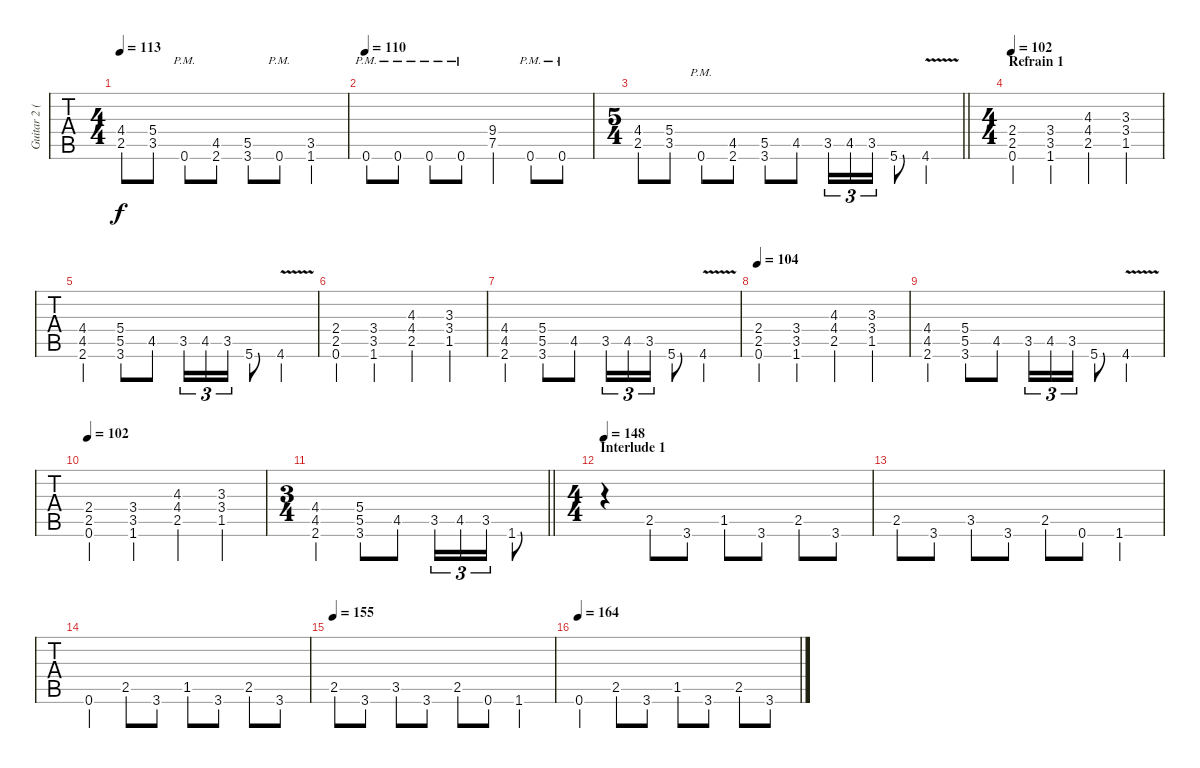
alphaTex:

\track ("Guitar 2 (James Murphy)" "Guitar 2 (") {instrument distortionguitar}
\staff {tabs}
\tuning (D4 A3 F3 C3 G2 D2) {hide}
\ts (4 4)
\tempo 113
\clef g2
\ks c
(4.4 2.5).8{dy f} (5.4 3.5).8 0.6{pm}.8 (4.5 2.6).8 (5.5 3.6).8 0.6{pm}.8 (3.5 1.6).4 |
\tempo 110
0.6{pm}.8 0.6{pm}.8 0.6{pm}.8 0.6{pm}.8 (9.4 7.5).4 0.6{pm}.8 0.6{pm}.8 |
\ts (5 4)
\barLineRight lightlight
(4.4 2.5).8 (5.4 3.5).8 0.6{pm}.8 (4.5 2.6).8 (5.5 3.6).8 4.5.8 3.5.16{tu (3 2)} 4.5.16{tu (3 2)} 3.5.16{tu (3 2)} 5.6.8 4.6{v}.4 |
\ts (4 4)
\section ("" "Refrain 1")
\tempo 102
(2.4 2.5 0.6).4 (3.4 3.5 1.6).4 (4.3 4.4 2.5).4 (3.3 3.4 1.5).4 |
(4.4 4.5 2.6).4 (5.4 5.5 3.6).8 4.5.8 3.5.16{tu (3 2)} 4.5.16{tu (3 2)} 3.5.16{tu (3 2)} 5.6.8 4.6{v}.4 |
(2.4 2.5 0.6).4 (3.4 3.5 1.6).4 (4.3 4.4 2.5).4 (3.3 3.4 1.5).4 |
(4.4 4.5 2.6).4 (5.4 5.5 3.6).8 4.5.8 3.5.16{tu (3 2)} 4.5.16{tu (3 2)} 3.5.16{tu (3 2)} 5.6.8 4.6{v}.4 |
\tempo 104
(2.4 2.5 0.6).4 (3.4 3.5 1.6).4 (4.3 4.4 2.5).4 (3.3 3.4 1.5).4 |
(4.4 4.5 2.6).4 (5.4 5.5 3.6).8 4.5.8 3.5.16{tu (3 2)} 4.5.16{tu (3 2)} 3.5.16{tu (3 2)} 5.6.8 4.6{v}.4 |
\tempo 102
(2.4 2.5 0.6).4 (3.4 3.5 1.6).4 (4.3 4.4 2.5).4 (3.3 3.4 1.5).4 |
\ts (3 4)
\barLineRight lightlight
(4.4 4.5 2.6).4 (5.4 5.5 3.6).8 4.5.8 3.5.16{tu (3 2)} 4.5.16{tu (3 2)} 3.5.16{tu (3 2)} 1.6.8 |
\ts (4 4)
\section ("" "Interlude 1")
\tempo 148
r.4 2.5.8 3.6.8 1.5.8 3.6.8 2.5.8 3.6.8 |
2.5.8 3.6.8 3.5.8 3.6.8 2.5.8 0.6.8 1.6.4 |
0.6.4 2.5.8 3.6.8 1.5.8 3.6.8 2.5.8 3.6.8 |
\tempo 155
2.5.8 3.6.8 3.5.8 3.6.8 2.5.8 0.6.8 1.6.4 |
\tempo 164
0.6.4 2.5.8 3.6.8 1.5.8 3.6.8 2.5.8 3.6.8
